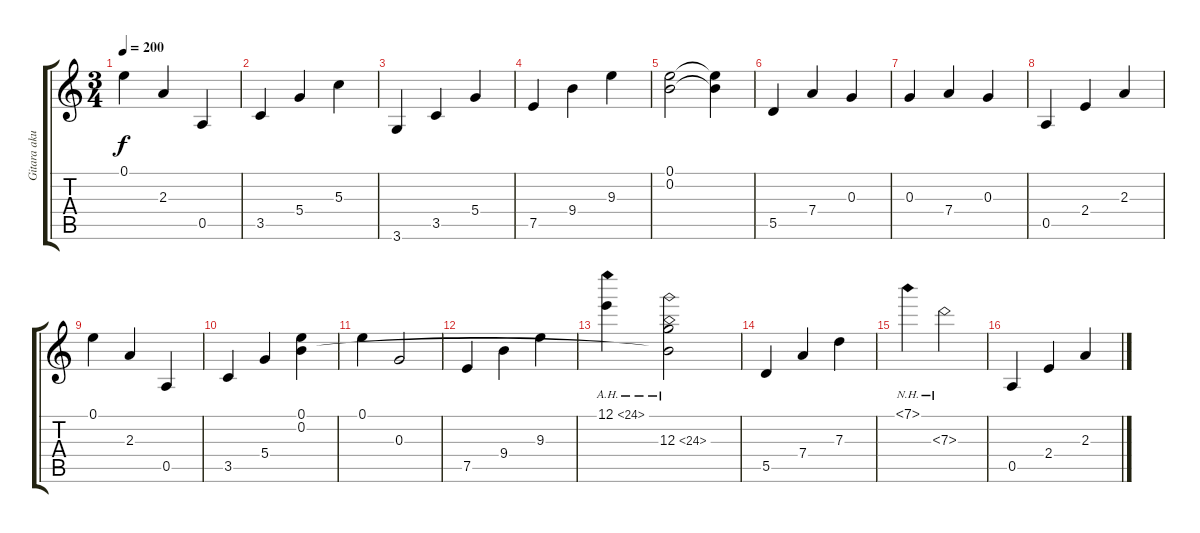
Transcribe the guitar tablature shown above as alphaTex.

\track ("Gitara akustyczna 1" "Gitara aku") {instrument acousticguitarsteel}
\staff {score tabs}
\tuning (E4 B3 G3 D3 A2 E2) {hide}
\ts (3 4)
\tempo 200
\clef g2
\ks c
0.1.4{dy f} 2.3.4 0.5.4 |
3.5.4 5.4.4 5.3.4 |
3.6.4 3.5.4 5.4.4 |
7.5.4 9.4.4 9.3.4 |
(0.1 0.2).2 (0.1{t} 0.2{t}).4 |
5.5.4 7.4.4 0.3.4 |
0.3.4 7.4.4 0.3.4 |
0.5.4 2.4.4 2.3.4 |
0.1.4 2.3.4 0.5.4 |
3.5.4 5.4.4 (0.1 0.2).4 |
0.1.4 0.3.2 |
7.5.4 9.4.4 9.3.4 |
12.1{ah 12}.4 (0.2{ah 12 t} 12.3{ah 12}).2 |
5.5.4 7.4.4 7.3.4 |
7.1{nh}.4 7.3{nh}.2 |
0.5.4 2.4.4 2.3.4
